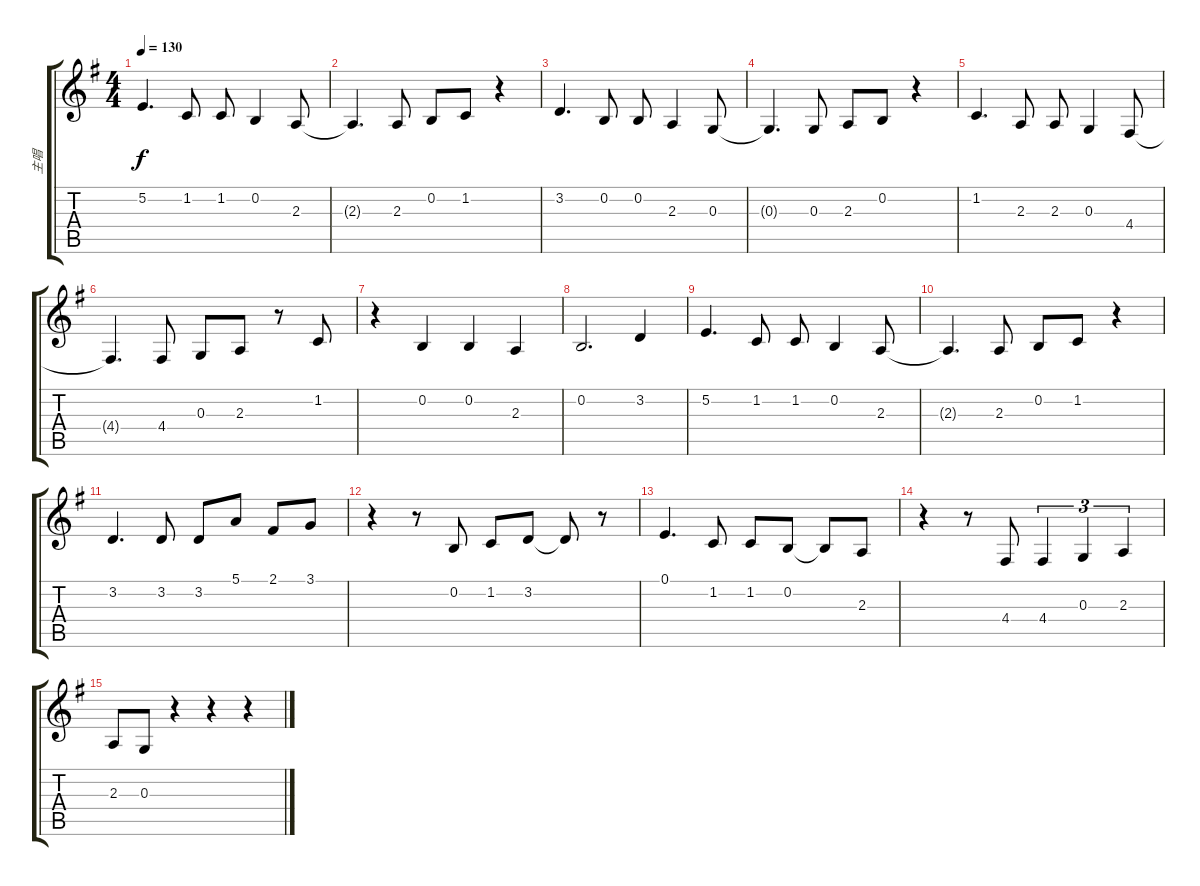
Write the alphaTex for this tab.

\track ("主唱" "主唱") {instrument musicbox}
\staff {score tabs}
\tuning (E4 B3 G3 D3 A2 E2) {hide}
\ts (4 4)
\tempo 130
\clef g2
\ks g
5.2.4{d dy f} 1.2.8 1.2.8 0.2.4 2.3.8 |
2.3{t}.4{d} 2.3.8 0.2.8 1.2.8 r.4 |
3.2.4{d} 0.2.8 0.2.8 2.3.4 0.3.8 |
0.3{t}.4{d} 0.3.8 2.3.8 0.2.8 r.4 |
1.2.4{d} 2.3.8 2.3.8 0.3.4 4.4.8 |
4.4{t}.4{d} 4.4.8 0.3.8 2.3.8 r.8 1.2.8 |
r.4 0.2.4 0.2.4 2.3.4 |
0.2.2{d} 3.2.4 |
5.2.4{d} 1.2.8 1.2.8 0.2.4 2.3.8 |
2.3{t}.4{d} 2.3.8 0.2.8 1.2.8 r.4 |
3.2.4{d} 3.2.8 3.2.8 5.1.8 2.1.8 3.1.8 |
r.4 r.8 0.2.8 1.2.8 3.2.8 3.2{t}.8 r.8 |
0.1.4{d} 1.2.8 1.2.8 0.2.8 0.2{t}.8 2.3.8 |
r.4 r.8 4.4.8 4.4.4{tu (3 2)} 0.3.4{tu (3 2)} 2.3.4{tu (3 2)} |
2.3.8 0.3.8 r.4 r.4 r.4
